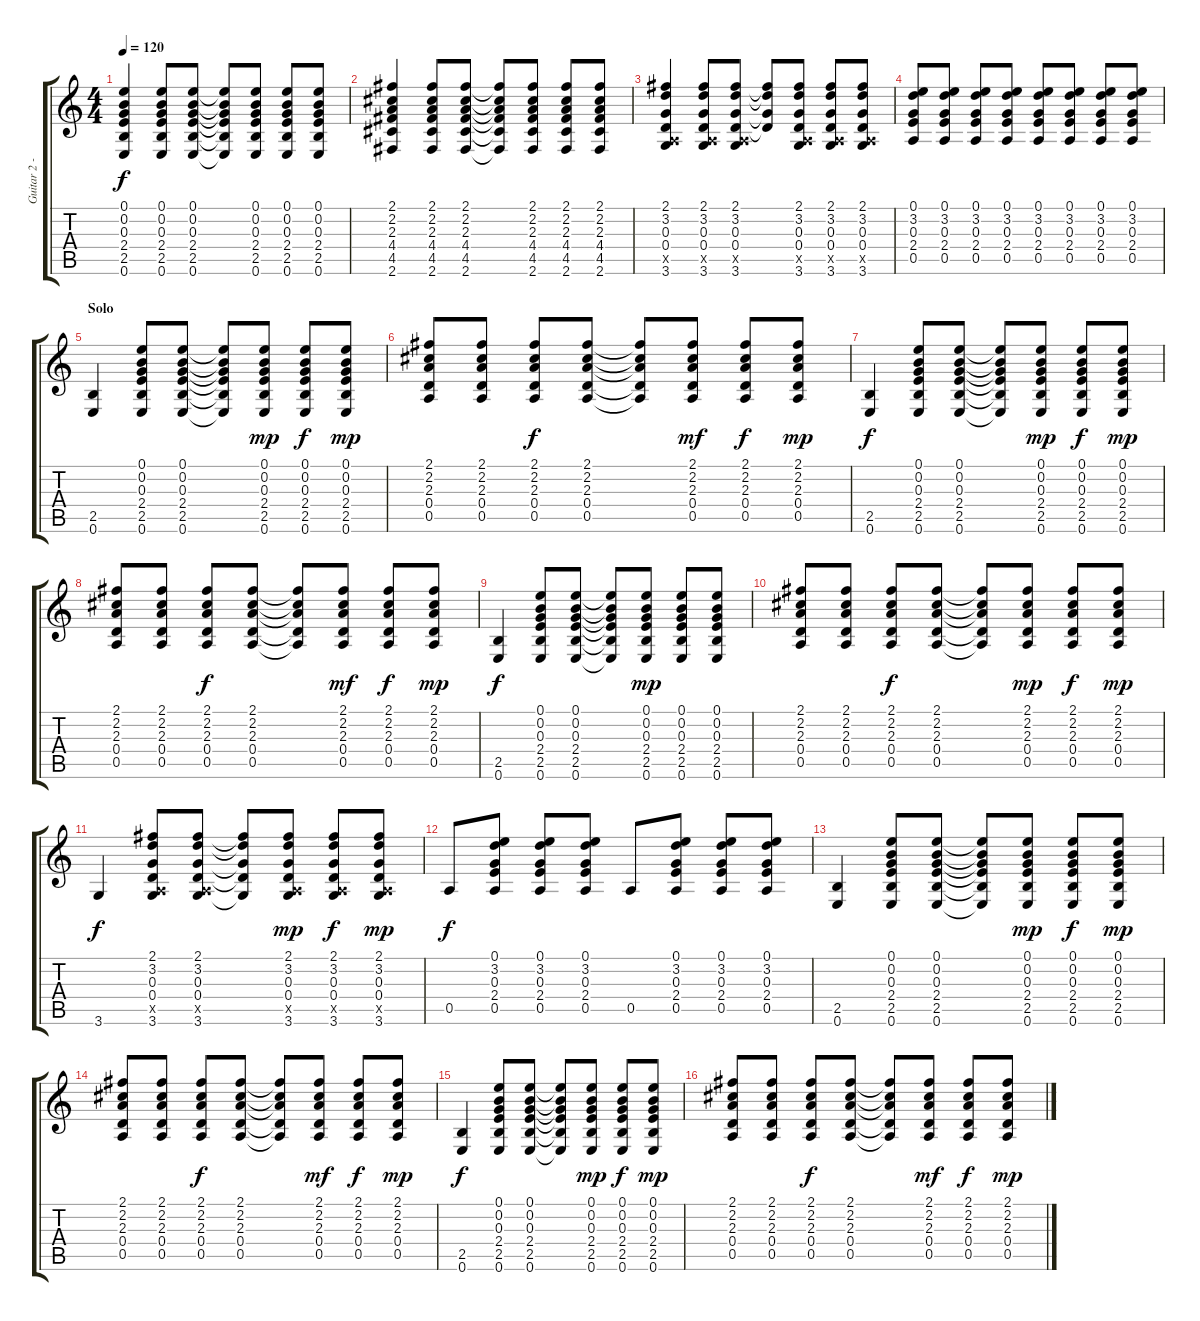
\track ("Guitar 2 - Michelle Branch" "Guitar 2 -") {instrument acousticguitarnylon}
\staff {score tabs}
\tuning (E4 B3 G3 D3 A2 E2) {hide}
\ts (4 4)
\tempo 120
\clef g2
\ks c
(0.1 0.2 0.3 2.4 2.5 0.6).4{dy f} (0.1 0.2 0.3 2.4 2.5 0.6).8 (0.1 0.2 0.3 2.4 2.5 0.6).8 (0.1{t} 0.2{t} 0.3{t} 2.4{t} 2.5{t} 0.6{t}).8 (0.1 0.2 0.3 2.4 2.5 0.6).8 (0.1 0.2 0.3 2.4 2.5 0.6).8 (0.1 0.2 0.3 2.4 2.5 0.6).8 |
(2.1 2.2 2.3 4.4 4.5 2.6).4 (2.1 2.2 2.3 4.4 4.5 2.6).8 (2.1 2.2 2.3 4.4 4.5 2.6).8 (2.1{t} 2.2{t} 2.3{t} 4.4{t} 4.5{t} 2.6{t}).8 (2.1 2.2 2.3 4.4 4.5 2.6).8 (2.1 2.2 2.3 4.4 4.5 2.6).8 (2.1 2.2 2.3 4.4 4.5 2.6).8 |
(2.1 3.2 0.3 0.4 0.5{x} 3.6).4 (2.1 3.2 0.3 0.4 0.5{x} 3.6).8 (2.1 3.2 0.3 0.4 0.5{x} 3.6).8 (2.1{t} 3.2{t} 0.3{t} 0.4{t}).8 (2.1 3.2 0.3 0.4 0.5{x} 3.6).8 (2.1 3.2 0.3 0.4 0.5{x} 3.6).8 (2.1 3.2 0.3 0.4 0.5{x} 3.6).8 |
(0.1 3.2 0.3 2.4 0.5).8 (0.1 3.2 0.3 2.4 0.5).8 (0.1 3.2 0.3 2.4 0.5).8 (0.1 3.2 0.3 2.4 0.5).8 (0.1 3.2 0.3 2.4 0.5).8 (0.1 3.2 0.3 2.4 0.5).8 (0.1 3.2 0.3 2.4 0.5).8 (0.1 3.2 0.3 2.4 0.5).8 |
\section ("" "Solo")
(2.5 0.6).4 (0.1 0.2 0.3 2.4 2.5 0.6).8 (0.1 0.2 0.3 2.4 2.5 0.6).8 (0.1{t} 0.2{t} 0.3{t} 2.4{t} 2.5{t} 0.6{t}).8 (0.1 0.2 0.3 2.4 2.5 0.6).8{dy mp} (0.1 0.2 0.3 2.4 2.5 0.6).8{dy f} (0.1 0.2 0.3 2.4 2.5 0.6).8{dy mp} |
(2.1 2.2 2.3 0.4 0.5).8 (2.1 2.2 2.3 0.4 0.5).8 (2.1 2.2 2.3 0.4 0.5).8{dy f} (2.1 2.2 2.3 0.4 0.5).8 (2.1{t} 2.2{t} 2.3{t} 0.4{t} 0.5{t}).8 (2.1 2.2 2.3 0.4 0.5).8{dy mf} (2.1 2.2 2.3 0.4 0.5).8{dy f} (2.1 2.2 2.3 0.4 0.5).8{dy mp} |
(2.5 0.6).4{dy f} (0.1 0.2 0.3 2.4 2.5 0.6).8 (0.1 0.2 0.3 2.4 2.5 0.6).8 (0.1{t} 0.2{t} 0.3{t} 2.4{t} 2.5{t} 0.6{t}).8 (0.1 0.2 0.3 2.4 2.5 0.6).8{dy mp} (0.1 0.2 0.3 2.4 2.5 0.6).8{dy f} (0.1 0.2 0.3 2.4 2.5 0.6).8{dy mp} |
(2.1 2.2 2.3 0.4 0.5).8 (2.1 2.2 2.3 0.4 0.5).8 (2.1 2.2 2.3 0.4 0.5).8{dy f} (2.1 2.2 2.3 0.4 0.5).8 (2.1{t} 2.2{t} 2.3{t} 0.4{t} 0.5{t}).8 (2.1 2.2 2.3 0.4 0.5).8{dy mf} (2.1 2.2 2.3 0.4 0.5).8{dy f} (2.1 2.2 2.3 0.4 0.5).8{dy mp} |
(2.5 0.6).4{dy f} (0.1 0.2 0.3 2.4 2.5 0.6).8 (0.1 0.2 0.3 2.4 2.5 0.6).8 (0.1{t} 0.2{t} 0.3{t} 2.4{t} 2.5{t} 0.6{t}).8 (0.1 0.2 0.3 2.4 2.5 0.6).8{dy mp} (0.1 0.2 0.3 2.4 2.5 0.6).8 (0.1 0.2 0.3 2.4 2.5 0.6).8 |
(2.1 2.2 2.3 0.4 0.5).8 (2.1 2.2 2.3 0.4 0.5).8 (2.1 2.2 2.3 0.4 0.5).8{dy f} (2.1 2.2 2.3 0.4 0.5).8 (2.1{t} 2.2{t} 2.3{t} 0.4{t} 0.5{t}).8 (2.1 2.2 2.3 0.4 0.5).8{dy mp} (2.1 2.2 2.3 0.4 0.5).8{dy f} (2.1 2.2 2.3 0.4 0.5).8{dy mp} |
3.6.4{dy f} (2.1 3.2 0.3 0.4 0.5{x} 3.6).8 (2.1 3.2 0.3 0.4 0.5{x} 3.6).8 (2.1{t} 3.2{t} 0.3{t} 0.4{t} 3.6{t}).8 (2.1 3.2 0.3 0.4 0.5{x} 3.6).8{dy mp} (2.1 3.2 0.3 0.4 0.5{x} 3.6).8{dy f} (2.1 3.2 0.3 0.4 0.5{x} 3.6).8{dy mp} |
0.5.8{dy f} (0.1 3.2 0.3 2.4 0.5).8 (0.1 3.2 0.3 2.4 0.5).8 (0.1 3.2 0.3 2.4 0.5).8 0.5.8 (0.1 3.2 0.3 2.4 0.5).8 (0.1 3.2 0.3 2.4 0.5).8 (0.1 3.2 0.3 2.4 0.5).8 |
(2.5 0.6).4 (0.1 0.2 0.3 2.4 2.5 0.6).8 (0.1 0.2 0.3 2.4 2.5 0.6).8 (0.1{t} 0.2{t} 0.3{t} 2.4{t} 2.5{t} 0.6{t}).8 (0.1 0.2 0.3 2.4 2.5 0.6).8{dy mp} (0.1 0.2 0.3 2.4 2.5 0.6).8{dy f} (0.1 0.2 0.3 2.4 2.5 0.6).8{dy mp} |
(2.1 2.2 2.3 0.4 0.5).8 (2.1 2.2 2.3 0.4 0.5).8 (2.1 2.2 2.3 0.4 0.5).8{dy f} (2.1 2.2 2.3 0.4 0.5).8 (2.1{t} 2.2{t} 2.3{t} 0.4{t} 0.5{t}).8 (2.1 2.2 2.3 0.4 0.5).8{dy mf} (2.1 2.2 2.3 0.4 0.5).8{dy f} (2.1 2.2 2.3 0.4 0.5).8{dy mp} |
(2.5 0.6).4{dy f} (0.1 0.2 0.3 2.4 2.5 0.6).8 (0.1 0.2 0.3 2.4 2.5 0.6).8 (0.1{t} 0.2{t} 0.3{t} 2.4{t} 2.5{t} 0.6{t}).8 (0.1 0.2 0.3 2.4 2.5 0.6).8{dy mp} (0.1 0.2 0.3 2.4 2.5 0.6).8{dy f} (0.1 0.2 0.3 2.4 2.5 0.6).8{dy mp} |
(2.1 2.2 2.3 0.4 0.5).8 (2.1 2.2 2.3 0.4 0.5).8 (2.1 2.2 2.3 0.4 0.5).8{dy f} (2.1 2.2 2.3 0.4 0.5).8 (2.1{t} 2.2{t} 2.3{t} 0.4{t} 0.5{t}).8 (2.1 2.2 2.3 0.4 0.5).8{dy mf} (2.1 2.2 2.3 0.4 0.5).8{dy f} (2.1 2.2 2.3 0.4 0.5).8{dy mp}
